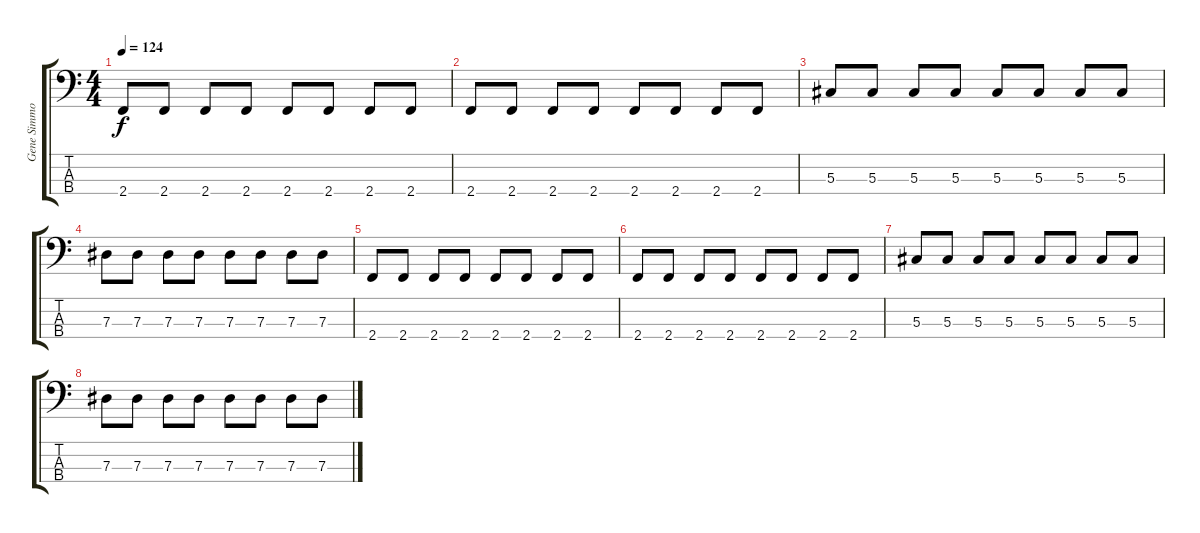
\track ("Gene Simmons" "Gene Simmo") {instrument electricbassfinger}
\staff {score tabs}
\tuning (Gb2 Db2 Ab1 Eb1) {hide}
\ts (4 4)
\tempo 124
\clef f4
\ks c
2.4.8{dy f} 2.4.8 2.4.8 2.4.8 2.4.8 2.4.8 2.4.8 2.4.8 |
2.4.8 2.4.8 2.4.8 2.4.8 2.4.8 2.4.8 2.4.8 2.4.8 |
5.3.8 5.3.8 5.3.8 5.3.8 5.3.8 5.3.8 5.3.8 5.3.8 |
7.3.8 7.3.8 7.3.8 7.3.8 7.3.8 7.3.8 7.3.8 7.3.8 |
2.4.8 2.4.8 2.4.8 2.4.8 2.4.8 2.4.8 2.4.8 2.4.8 |
2.4.8 2.4.8 2.4.8 2.4.8 2.4.8 2.4.8 2.4.8 2.4.8 |
5.3.8 5.3.8 5.3.8 5.3.8 5.3.8 5.3.8 5.3.8 5.3.8 |
7.3.8 7.3.8 7.3.8 7.3.8 7.3.8 7.3.8 7.3.8 7.3.8
